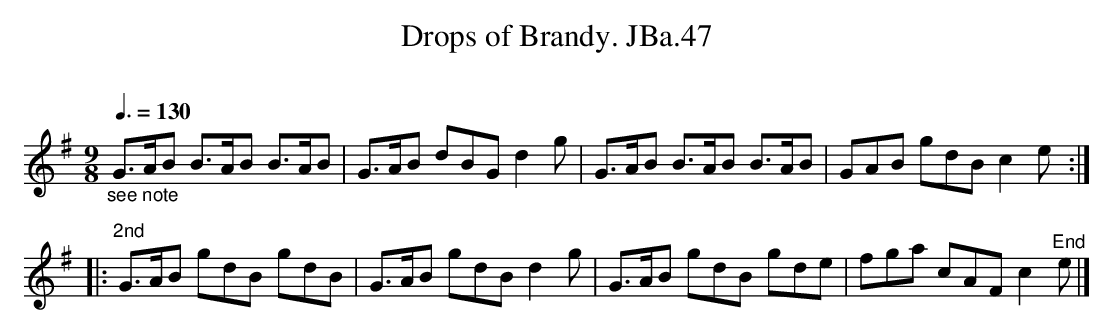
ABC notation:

X:1
T:Drops of Brandy. JBa.47
M:9/8
L:1/8
Q:3/8=130
O:
K:G major
"_see note"G>AB B>AB B>AB|G>AB dBG d2g|\
G>AB B>AB B>AB|GAB gdB c2e:|
|:"2nd" G>AB gdB gdB|G>AB gdB d2g|\
G>AB gdB gde|fga cAF c2"^End"e|]
